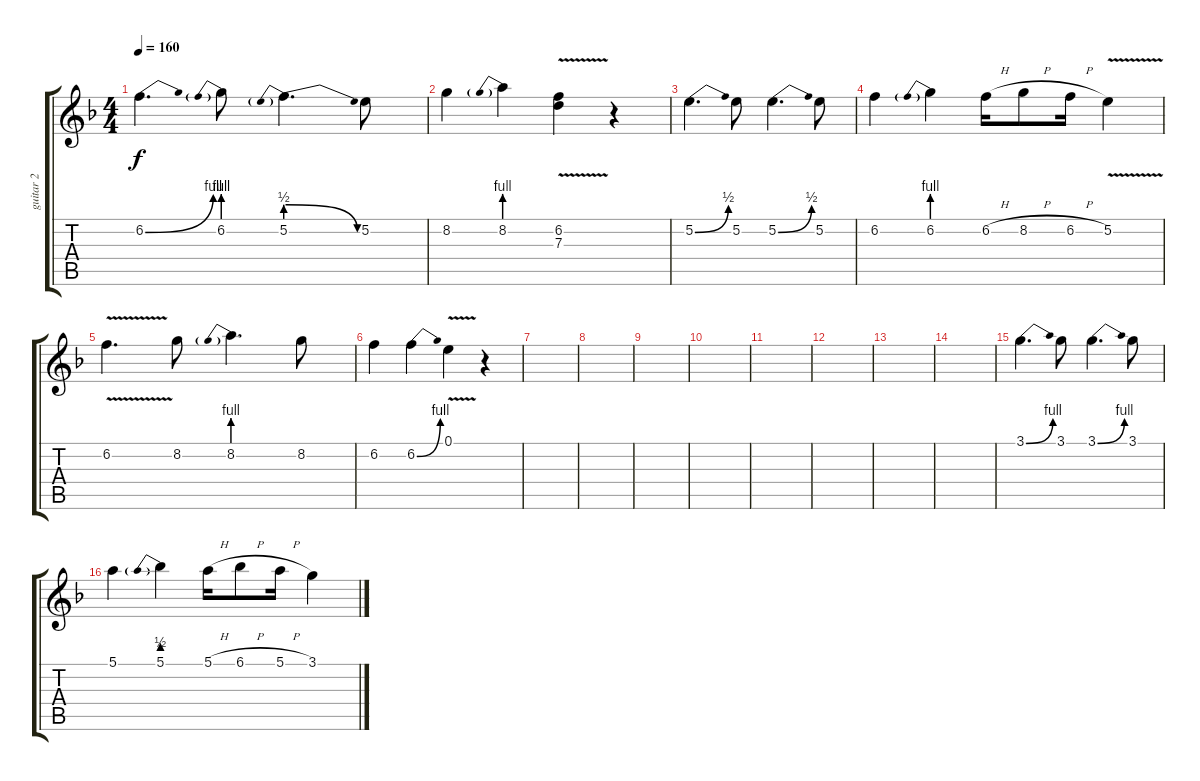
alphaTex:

\track ("guitar 2" "guitar 2") {instrument overdrivenguitar}
\staff {score tabs}
\tuning (E4 B3 G3 D3 A2 E2) {hide}
\ts (4 4)
\tempo 160
\clef g2
\ks dminor
6.2{be (bend 0 0 60 4)}.4{d dy f} 6.2{be (prebend 0 4 60 4)}.8 5.2{be (prebendrelease 0 2 60 0)}.4{d} 5.2.8 |
8.2.4 8.2{be (prebend 0 4 60 4)}.4 (6.2{v} 7.3{v}).4 r.4 |
5.2{be (bend 0 0 60 2)}.4{d} 5.2.8 5.2{be (bend 0 0 60 2)}.4{d} 5.2.8 |
6.2.4 6.2{be (prebend 0 4 60 4)}.4 6.2{h}.16 8.2{h}.8 6.2{h}.16 5.2{v}.4 |
6.2{v}.4{d} 8.2.8 8.2{be (prebend 0 4 60 4)}.4{d} 8.2.8 |
6.2.4 6.2{be (bend 0 0 60 4)}.4 0.1{v}.4 r.4 |
|
|
|
|
|
|
|
|
3.1{be (bend 0 0 60 4)}.4{d} 3.1.8 3.1{be (bend 0 0 60 4)}.4{d} 3.1.8 |
5.1.4 5.1{be (prebend 0 2 60 2)}.4 5.1{h}.16 6.1{h}.8 5.1{h}.16 3.1.4
